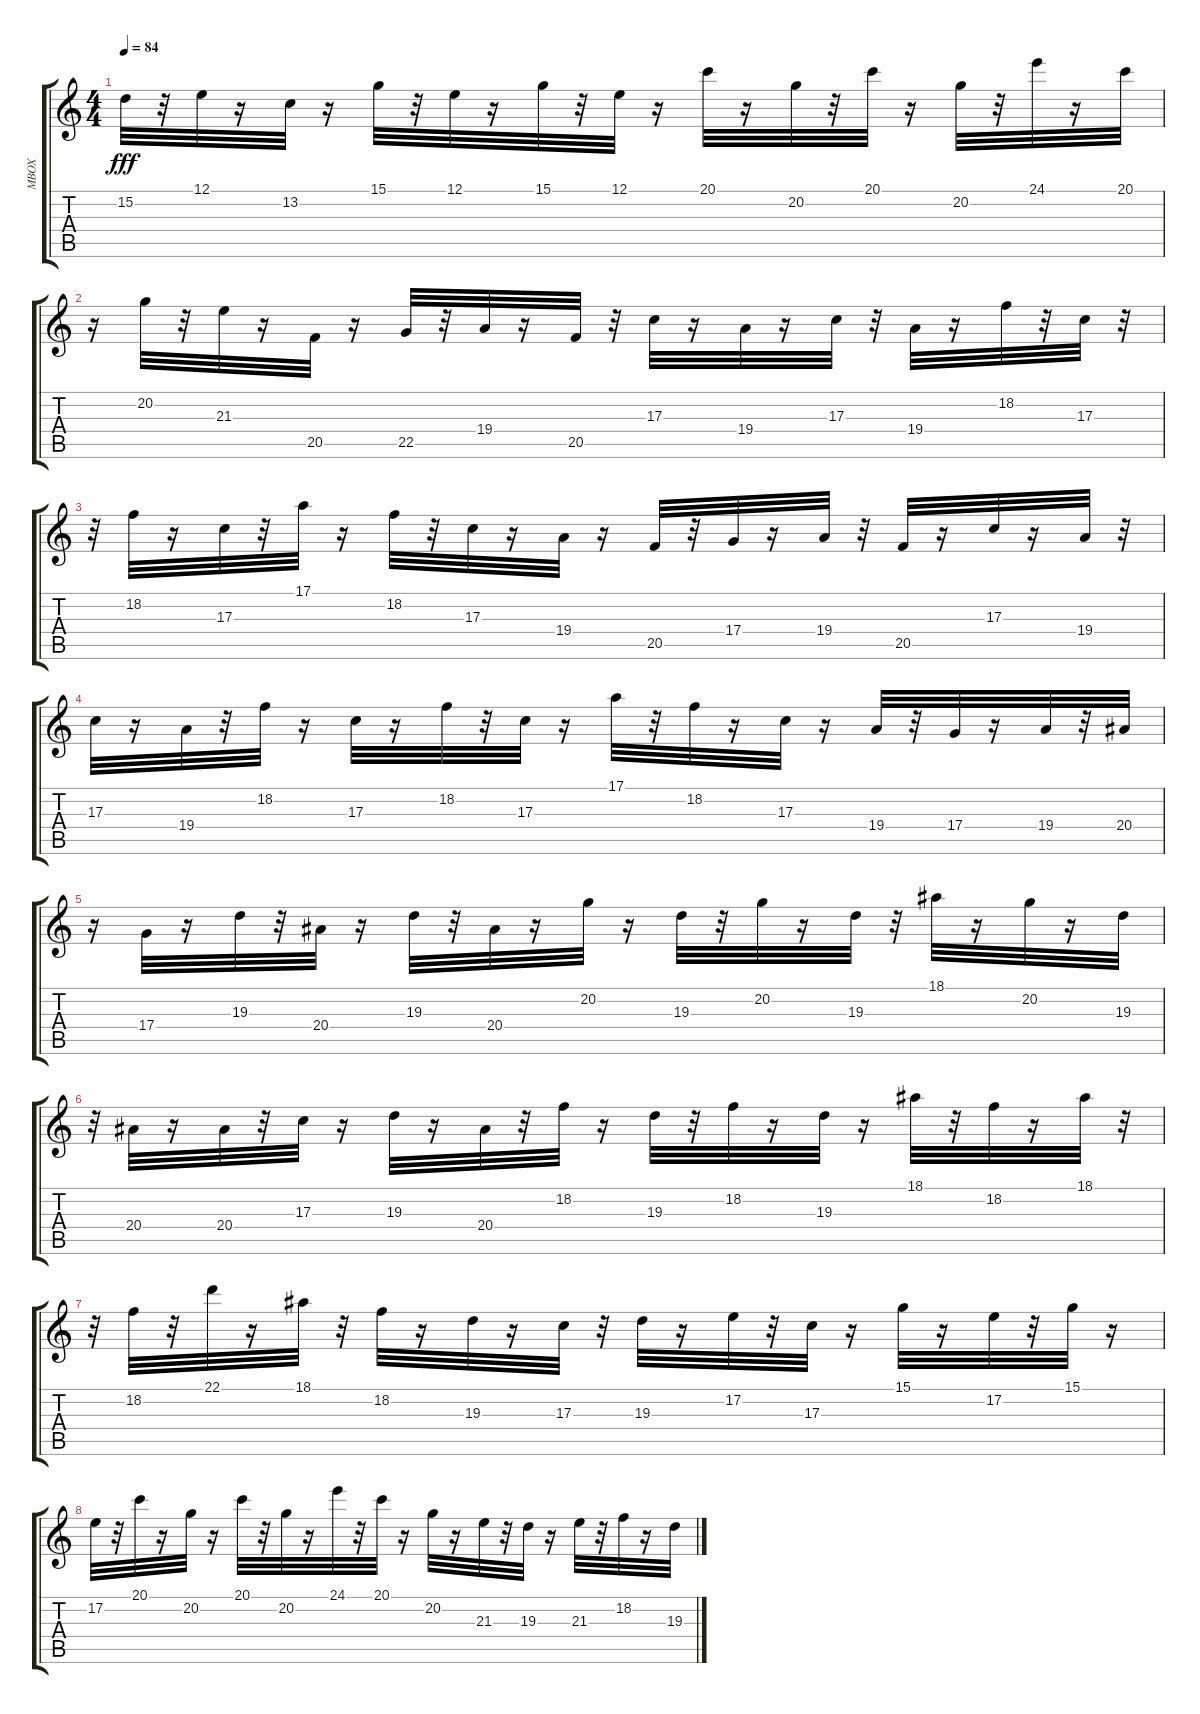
\track ("MBOX" "MBOX") {instrument musicbox}
\staff {score tabs}
\tuning (E4 B3 G3 D3 A2 E2) {hide}
\ts (4 4)
\tempo 84
\clef g2
\ks c
15.2.32{dy fff} r.32 12.1.32 r.16 13.2.32 r.16 15.1.32 r.32 12.1.32 r.16 15.1.32 r.32 12.1.32 r.16 20.1.32 r.16 20.2.32 r.32 20.1.32 r.16 20.2.32 r.32 24.1.32 r.16 20.1.32 |
r.16 20.2.32 r.32 21.3.32 r.16 20.5.32 r.16 22.5.32 r.32 19.4.32 r.16 20.5.32 r.32 17.3.32 r.16 19.4.32 r.16 17.3.32 r.32 19.4.32 r.16 18.2.32 r.32 17.3.32 r.32 |
r.32 18.2.32 r.16 17.3.32 r.32 17.1.32 r.16 18.2.32 r.32 17.3.32 r.16 19.4.32 r.16 20.5.32 r.32 17.4.32 r.16 19.4.32 r.32 20.5.32 r.16 17.3.32 r.16 19.4.32 r.32 |
17.3.32 r.16 19.4.32 r.32 18.2.32 r.16 17.3.32 r.16 18.2.32 r.32 17.3.32 r.16 17.1.32 r.32 18.2.32 r.16 17.3.32 r.16 19.4.32 r.32 17.4.32 r.16 19.4.32 r.32 20.4.32 |
r.16 17.4.32 r.16 19.3.32 r.32 20.4.32 r.16 19.3.32 r.32 20.4.32 r.16 20.2.32 r.16 19.3.32 r.32 20.2.32 r.16 19.3.32 r.32 18.1.32 r.16 20.2.32 r.16 19.3.32 |
r.32 20.4.32 r.16 20.4.32 r.32 17.3.32 r.16 19.3.32 r.16 20.4.32 r.32 18.2.32 r.16 19.3.32 r.32 18.2.32 r.16 19.3.32 r.16 18.1.32 r.32 18.2.32 r.16 18.1.32 r.32 |
r.32 18.2.32 r.32 22.1.32 r.16 18.1.32 r.32 18.2.32 r.16 19.3.32 r.16 17.3.32 r.32 19.3.32 r.16 17.2.32 r.32 17.3.32 r.16 15.1.32 r.16 17.2.32 r.32 15.1.32 r.16 |
17.2.32 r.32 20.1.32 r.16 20.2.32 r.16 20.1.32 r.32 20.2.32 r.16 24.1.32 r.32 20.1.32 r.16 20.2.32 r.16 21.3.32 r.32 19.3.32 r.16 21.3.32 r.32 18.2.32 r.16 19.3.32
